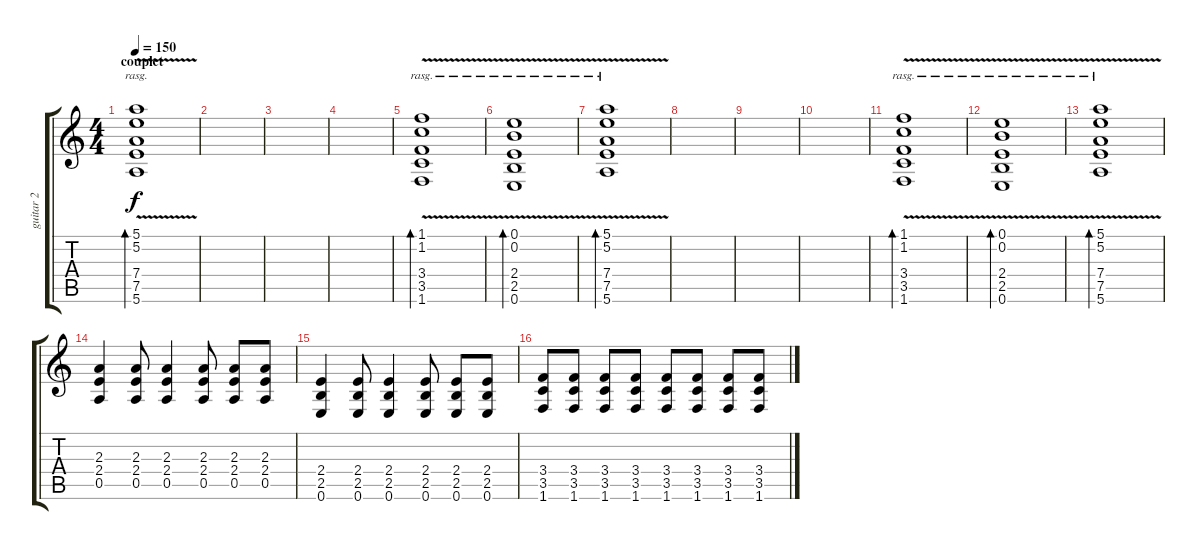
\track ("guitar 2" "guitar 2") {instrument overdrivenguitar}
\staff {score tabs}
\tuning (E4 B3 G3 D3 A2 E2) {hide}
\ts (4 4)
\section ("" "couplet")
\tempo 150
\clef g2
\ks c
(5.1{v} 5.2{v} 7.4{v} 7.5{v} 5.6{v}).1{bd 480 rasg ii dy f volume 13 balance 8 instrument acousticguitarnylon} |
|
|
|
(1.1{v} 1.2{v} 3.4{v} 3.5{v} 1.6{v}).1{bd 480 rasg ii} |
(0.1{v} 0.2{v} 2.4{v} 2.5{v} 0.6{v}).1{bd 480 rasg ii} |
(5.1{v} 5.2{v} 7.4{v} 7.5{v} 5.6{v}).1{bd 480 rasg ii volume 12 instrument acousticguitarnylon} |
|
|
|
(1.1{v} 1.2{v} 3.4{v} 3.5{v} 1.6{v}).1{bd 480 rasg ii} |
(0.1{v} 0.2{v} 2.4{v} 2.5{v} 0.6{v}).1{bd 480 rasg ii} |
(5.1{v} 5.2{v} 7.4{v} 7.5{v} 5.6{v}).1{bd 480 rasg ii} |
(2.3 2.4 0.5).4{volume 16 balance 0 instrument distortionguitar} (2.3 2.4 0.5).8 (2.3 2.4 0.5).4 (2.3 2.4 0.5).8 (2.3 2.4 0.5).8 (2.3 2.4 0.5).8 |
(2.4 2.5 0.6).4 (2.4 2.5 0.6).8 (2.4 2.5 0.6).4 (2.4 2.5 0.6).8 (2.4 2.5 0.6).8 (2.4 2.5 0.6).8 |
(3.4 3.5 1.6).8 (3.4 3.5 1.6).8 (3.4 3.5 1.6).8 (3.4 3.5 1.6).8 (3.4 3.5 1.6).8 (3.4 3.5 1.6).8 (3.4 3.5 1.6).8 (3.4 3.5 1.6).8
